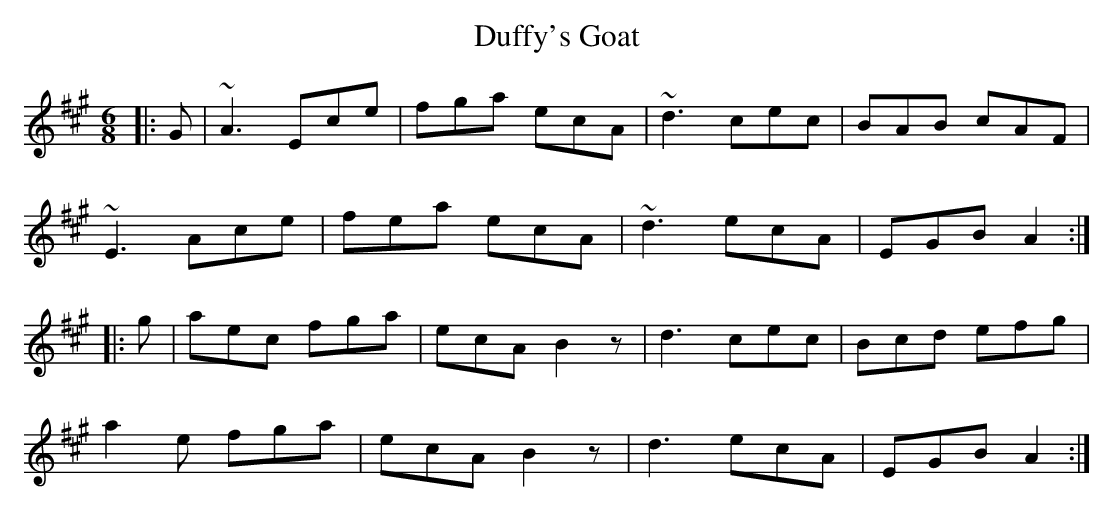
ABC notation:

X:1
T: Duffy's Goat
M: 6/8
L: 1/8
K: Amaj
|:G|~A3 Ece|fga ecA|~d3 cec|BAB cAF|
~E3 Ace|fea ecA|~d3 ecA|EGB A2:|
|:g|aec fga|ecA B2 z|d3 cec|Bcd efg|
a2 e fga|ecA B2 z|d3 ecA|EGB A2:|
